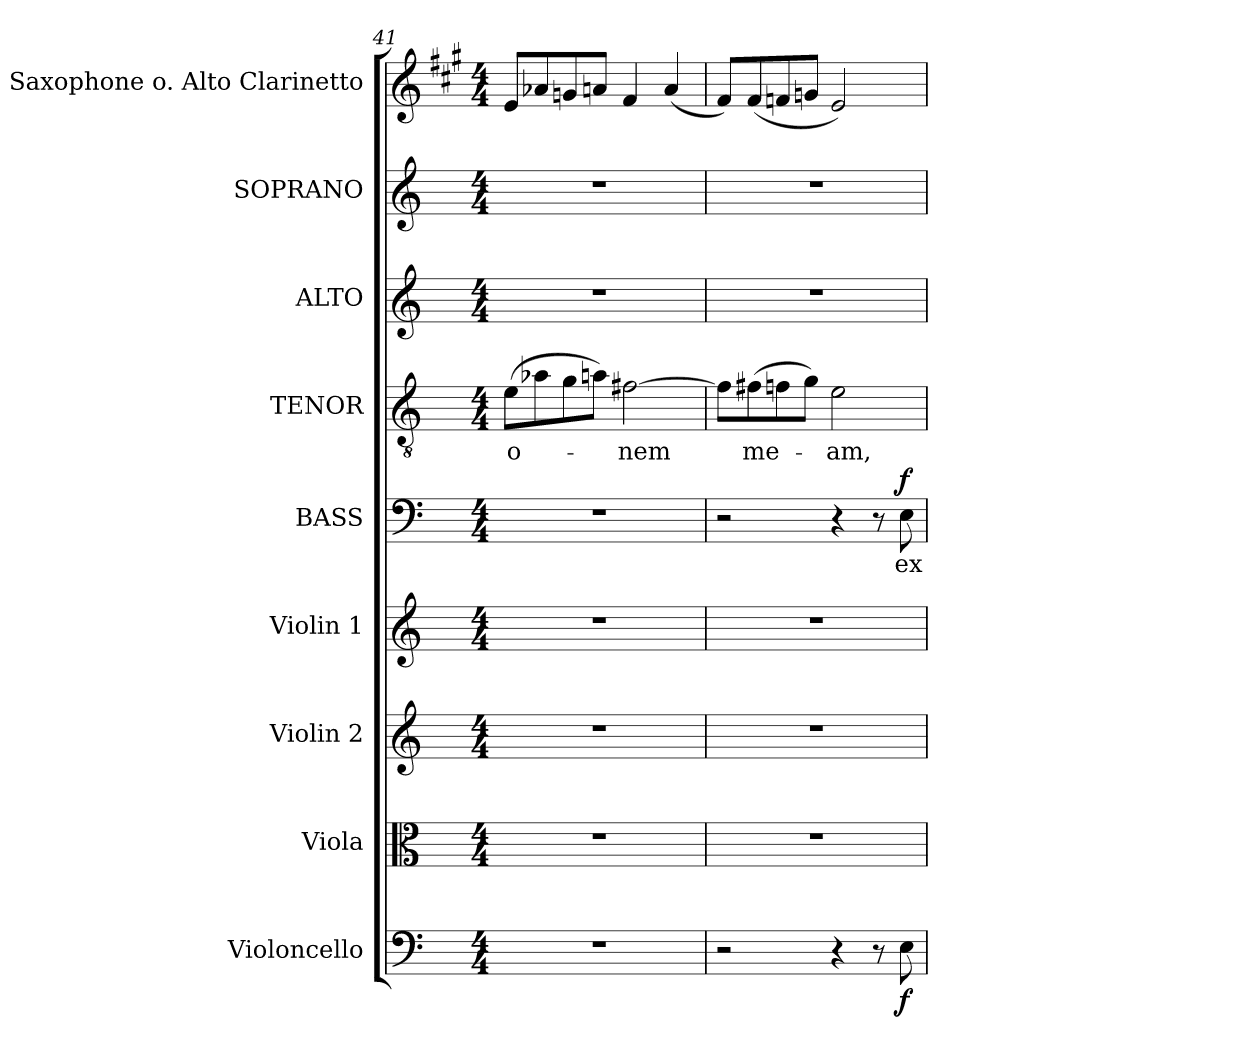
**kern	**dynam	**kern	**kern	**kern	**kern	**text	**dynam	**kern	**text	**kern	**kern	**kern
*part9	*part9	*part8	*part7	*part6	*part5	*part5	*part5	*part4	*part4	*part3	*part2	*part1
*staff9	*staff9	*staff8	*staff7	*staff6	*staff5	*staff5	*staff5	*staff4	*staff4	*staff3	*staff2	*staff1
*I"Violoncello	*	*I"Viola	*I"Violin 2	*I"Violin 1	*I"BASS	*	*	*I"TENOR	*	*I"ALTO	*I"SOPRANO	*I"Alto Saxophone o. Alto Clarinetto
*I'Vc.	*	*I'Vla.	*I'Vln. 2	*I'Vln. 1	*I'B.	*	*	*I'T.	*	*I'A.	*I'S.	*I'Alto Sax. o. Alto Clar.
*clefF4	*	*clefC3	*clefG2	*clefG2	*clefF4	*	*	*clefGv2	*	*clefG2	*clefG2	*clefG2
*	*	*	*	*	*	*	*	*ITrd7c12	*	*	*	*ITrd5c9
*k[]	*	*k[]	*k[]	*k[]	*k[]	*	*	*k[]	*	*k[]	*k[]	*k[]
*C:	*	*C:	*C:	*C:	*C:	*	*	*C:	*	*C:	*C:	*C:
*M4/4	*	*M4/4	*M4/4	*M4/4	*M4/4	*	*	*M4/4	*	*M4/4	*M4/4	*M4/4
=41	=41	=41	=41	=41	=41	=41	=41	=41	=41	=41	=41	=41
!	!	!	!	!	!	!	!	!	!LO:LY:b:color=#000000	!	!	!
1r	.	1r	1r	1r	1r	.	.	(8Ei\L	-o-	1r	1r	8Gi/L
.	.	.	.	.	.	.	.	8A-Xi\	.	.	.	8c-Xi/
.	.	.	.	.	.	.	.	8Gi\	.	.	.	8B-Xi/
.	.	.	.	.	.	.	.	8Ani\J)	.	.	.	8cni/J
!	!	!	!	!	!	!	!	!	!LO:LY:b:color=#000000	!	!	!
.	.	.	.	.	.	.	.	[>2F#Xi\	-nem	.	.	4Ai/
.	.	.	.	.	.	.	.	.	.	.	.	(4ci/
=42	=42	=42	=42	=42	=42	=42	=42	=42	=42	=42	=42	=42
2r	.	1r	1r	1r	2r	.	.	8F#i\L]	.	1r	1r	8Ai/L)
!	!	!	!	!	!	!	!	!	!LO:LY:b:color=#000000	!	!	!
.	.	.	.	.	.	.	.	(8F#Xi\	me-	.	.	(8Ai/
.	.	.	.	.	.	.	.	8Fni\	.	.	.	8A-Xi/
.	.	.	.	.	.	.	.	8Gi\J)	.	.	.	8B-Xi/J
!	!	!	!	!	!	!	!	!	!LO:LY:b:color=#000000	!	!	!
4r	.	.	.	.	4r	.	.	2Ei\	-am,	.	.	2Gi/)
8r	.	.	.	.	8r	.	.	.	.	.	.	.
!	!	!	!	!	!	!LO:LY:b:color=#000000	!	!	!	!	!	!
8Ei\	f	.	.	.	8Ei\	ex-	f	.	.	.	.	.
=	=	=	=	=	=	=	=	=	=	=	=	=
*-	*-	*-	*-	*-	*-	*-	*-	*-	*-	*-	*-	*-
